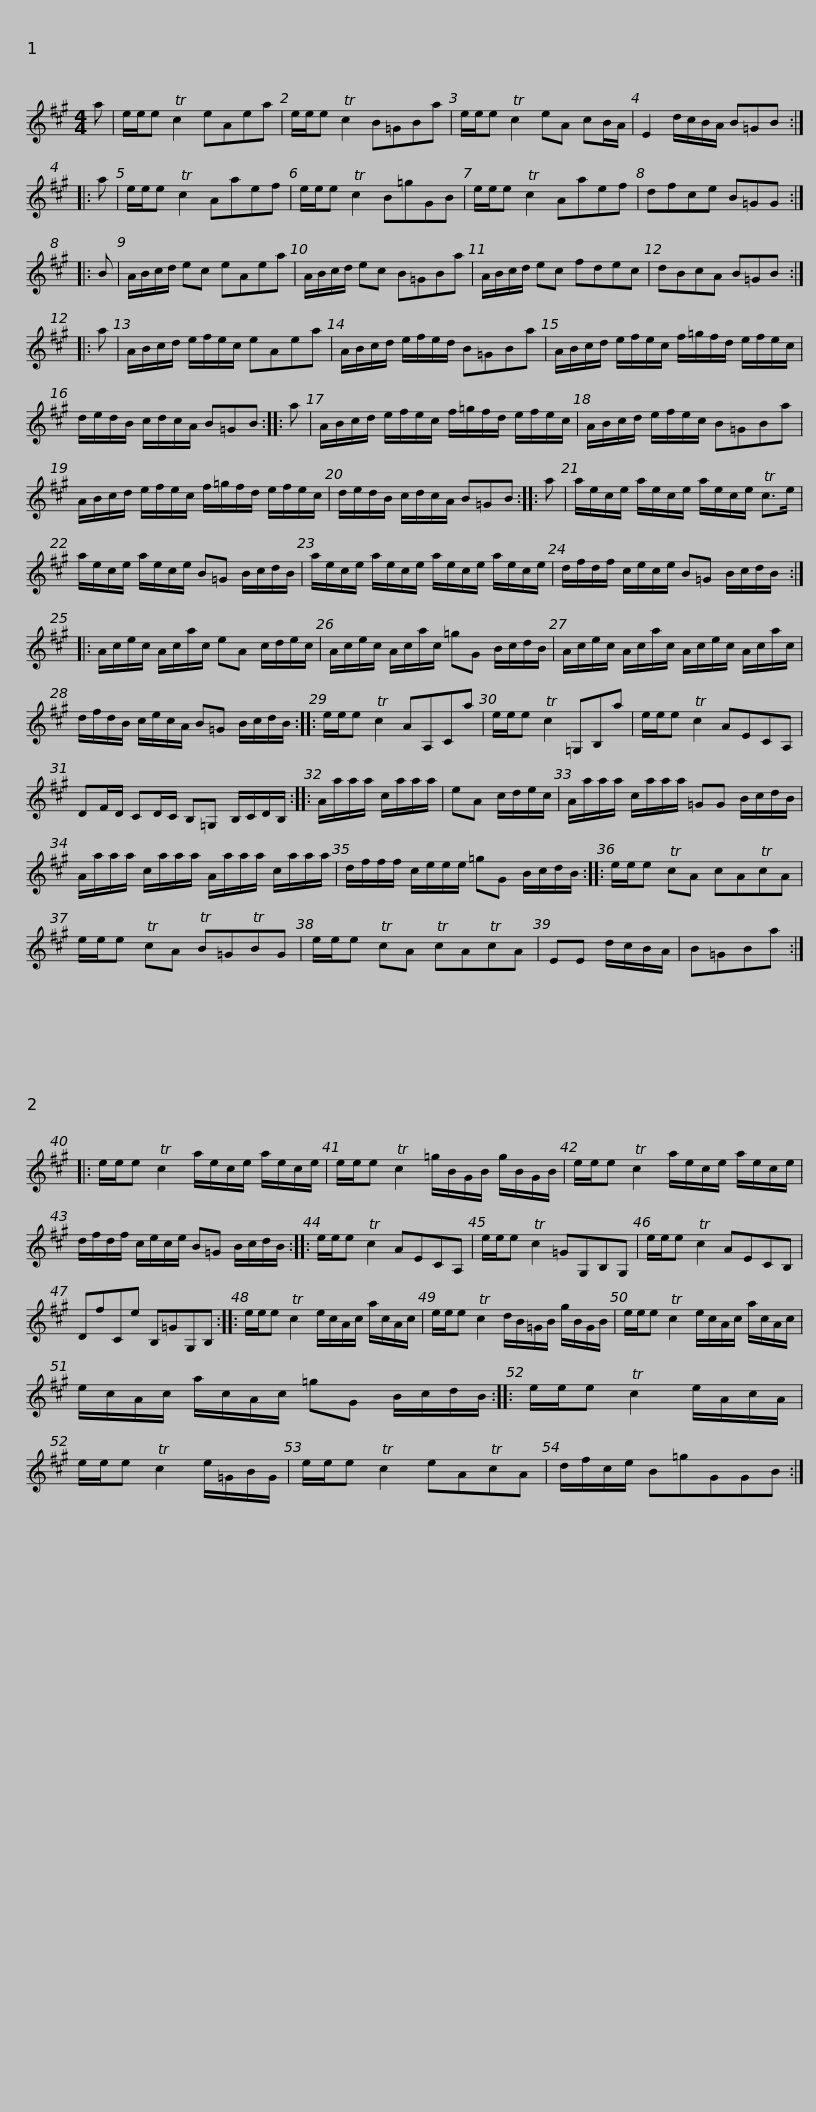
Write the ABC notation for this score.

X:1
L:1/8
M:4/4
I:linebreak $
K:A
V:1 treble
V:1
 a | e/e/e Tc2 eAea | e/e/e Tc2 B=GBa | e/e/e Tc2 eA cB/A/ | E2 d/c/B/A/ B=GB :: %5
 a |$ e/e/e Tc2 Aaef | e/e/e Tc2 B=gGB | e/e/e Tc2 Aaef | dfce B=GG :: %10
 B | A/B/c/d/ ec eAea |$ A/B/c/d/ ec B=GBa | A/B/c/d/ ec fdec | dBcA B=GB :: %15
 a | A/B/c/d/ e/f/e/c/ eAea |$ A/B/c/d/ e/f/e/d/ B=GBa | A/B/c/d/ e/f/e/c/ f/=g/f/d/ e/f/e/c/ | d/e/d/B/ c/d/c/A/ B=GB :: %20
 a |$ A/B/c/d/ e/f/e/c/ f/=g/f/d/ e/f/e/c/ | A/B/c/d/ e/f/e/c/ B=GBa | A/B/c/d/ e/f/e/c/ f/=g/f/d/ e/f/e/c/ |$ d/e/d/B/ c/d/c/A/ B=GB :: %25
 a | a/e/c/e/ a/e/c/e/ a/e/c/e/ Tc>e | a/e/c/e/ a/e/c/e/ B=G B/c/d/B/ |$ a/e/c/e/ a/e/c/e/ a/e/c/e/ a/e/c/e/ | d/f/d/f/ c/e/c/e/ B=G B/c/d/B/ :: %30
 A/c/e/c/ A/c/a/c/ eA c/d/e/c/ |$ A/c/e/c/ A/c/a/c/ =gG B/c/d/B/ | A/c/e/c/ A/c/a/c/ A/c/e/c/ A/c/a/c/ | d/f/d/B/ c/e/c/A/ B=G B/c/d/B/ ::$ e/e/e Tc2 AA,Ca | %35
 e/e/e Tc2 =G,B,a | e/e/e Tc2 AECA, | DF/D/ CD/C/ B,=G, B,/C/D/B,/ ::$ A/a/a/a/ c/a/a/a/ | eA c/d/e/c/ | %40
 A/a/a/a/ c/a/a/a/ =GG B/c/d/B/ |$ A/a/a/a/ c/a/a/a/ A/a/a/a/ c/a/a/a/ | d/f/f/f/ c/e/e/e/ =gG B/c/d/B/ :: e/e/e TcA cATcA |$ e/e/e TcA TB=GTBG | %45
 e/e/e TcA TcATcA | EE d/c/B/A/ | B=GBa :: e/e/e Tc2 a/e/c/e/ a/e/c/e/ |$ e/e/e Tc2 =g/B/G/B/ g/B/G/B/ | %50
 e/e/e Tc2 a/e/c/e/ a/e/c/e/ | d/f/d/f/ c/e/c/e/ B=G B/c/d/B/ ::$ e/e/e Tc2 AECA, | e/e/e Tc2 =GG,B,G, | e/e/e Tc2 AECB, | %55
 DfCe B,=GG,B, ::$ e/e/e Tc2 e/c/A/c/ a/c/A/c/ | e/e/e Tc2 d/B/=G/B/ g/B/G/B/ | e/e/e Tc2 e/c/A/c/ a/c/A/c/ |$ e/c/A/c/ a/c/A/c/ =gG B/c/d/B/ :: %60
 e/e/e Tc2 e/A/c/A/ | e/e/e Tc2 e/=G/B/G/ | e/e/e Tc2 eATcA |$ d/f/c/e/ B=gGGB :| %64
